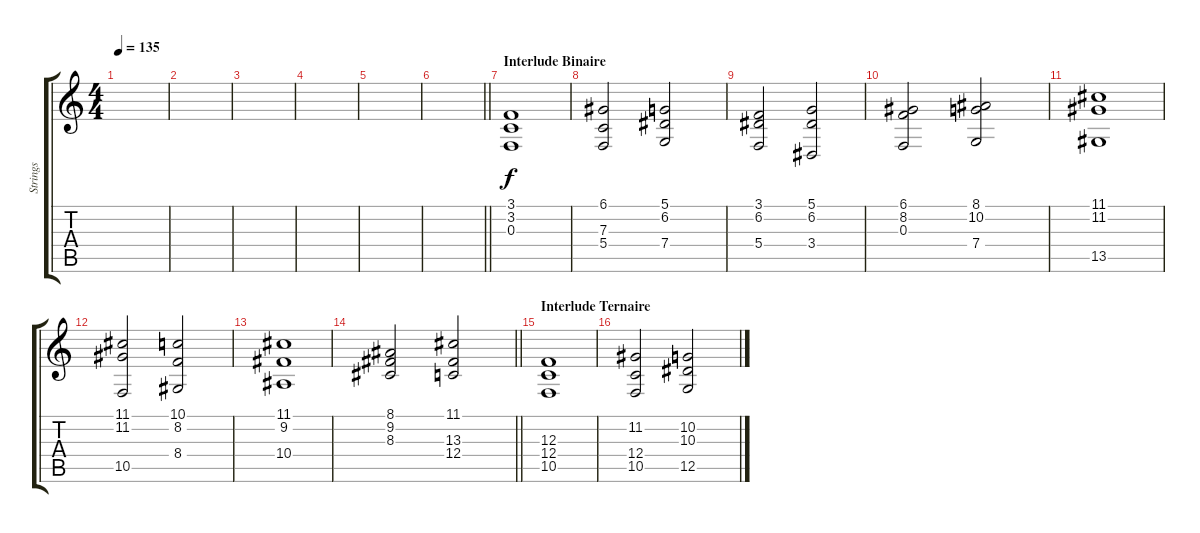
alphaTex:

\track ("Strings" "Strings") {instrument stringensemble1}
\staff {score tabs}
\tuning (D4 A3 F3 C3 G2 C2) {hide}
\ts (4 4)
\tempo 135
\clef g2
\ks c
|
|
|
|
|
\barLineRight lightlight
|
\section ("" "Interlude Binaire")
(3.1 3.2 0.3).1 |
(6.1 7.3 5.4).2 (5.1 6.2 7.4).2 |
(3.1 6.2 5.4).2 (5.1 6.2 3.4).2 |
(6.1 8.2 0.3).2 (8.1 10.2 7.4).2 |
(11.1 11.2 13.5).1 |
(11.1 11.2 10.5).2 (10.1 8.2 8.4).2 |
(11.1 9.2 10.4).1 |
\barLineRight lightlight
(8.1 9.2 8.3).2 (11.1 13.3 12.4).2 |
\section ("" "Interlude Ternaire")
(12.3 12.4 10.5).1 |
(11.2 12.4 10.5).2 (10.2 10.3 12.5).2
